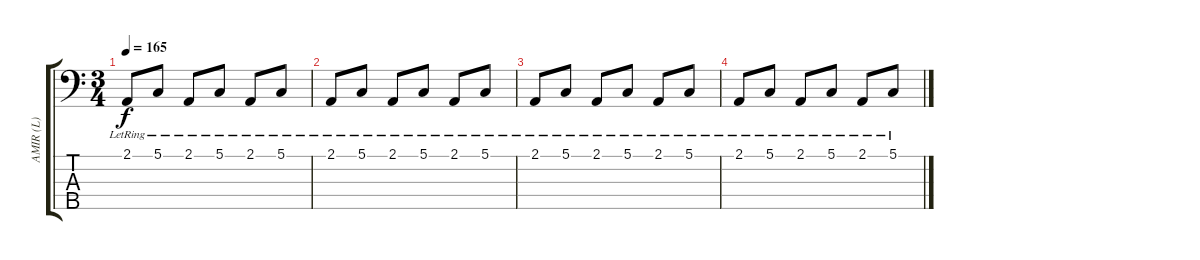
\track ("AMIR (L)" "AMIR (L)") {instrument acousticgrandpiano}
\staff {score tabs}
\tuning (G2 D2 A1 E1 B0) {hide}
\ts (3 4)
\tempo 165
\clef f4
\ks c
2.1{lr}.8{dy f} 5.1{lr}.8 2.1{lr}.8 5.1{lr}.8 2.1{lr}.8 5.1{lr}.8 |
2.1{lr}.8 5.1{lr}.8 2.1{lr}.8 5.1{lr}.8 2.1{lr}.8 5.1{lr}.8 |
2.1{lr}.8 5.1{lr}.8 2.1{lr}.8 5.1{lr}.8 2.1{lr}.8 5.1{lr}.8 |
2.1{lr}.8 5.1{lr}.8 2.1{lr}.8 5.1{lr}.8 2.1{lr}.8 5.1{lr}.8
